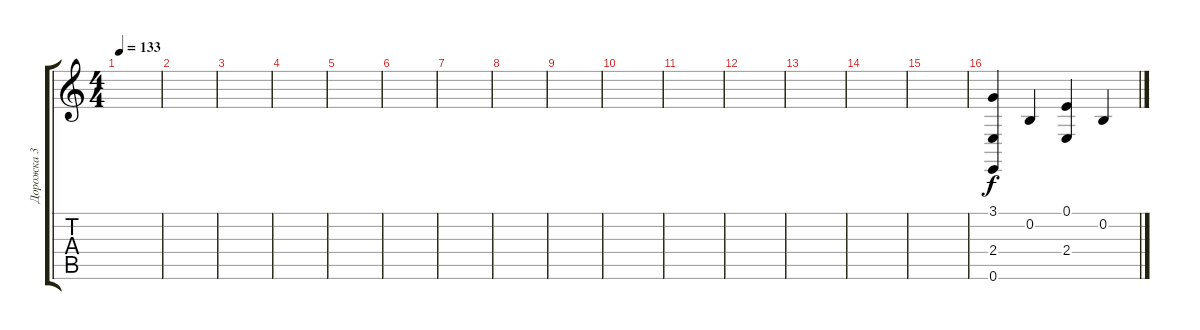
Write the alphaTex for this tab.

\track ("Дорожка 3" "Дорожка 3") {instrument harpsichord}
\staff {score tabs}
\tuning (E4 B3 G3 D3 A2 E2) {hide}
\ts (4 4)
\tempo 133
\clef g2
\ks c
|
|
|
|
|
|
|
|
|
|
|
|
|
|
|
(3.1 2.4 0.6).4 0.2.4 (0.1 2.4).4 0.2.4
